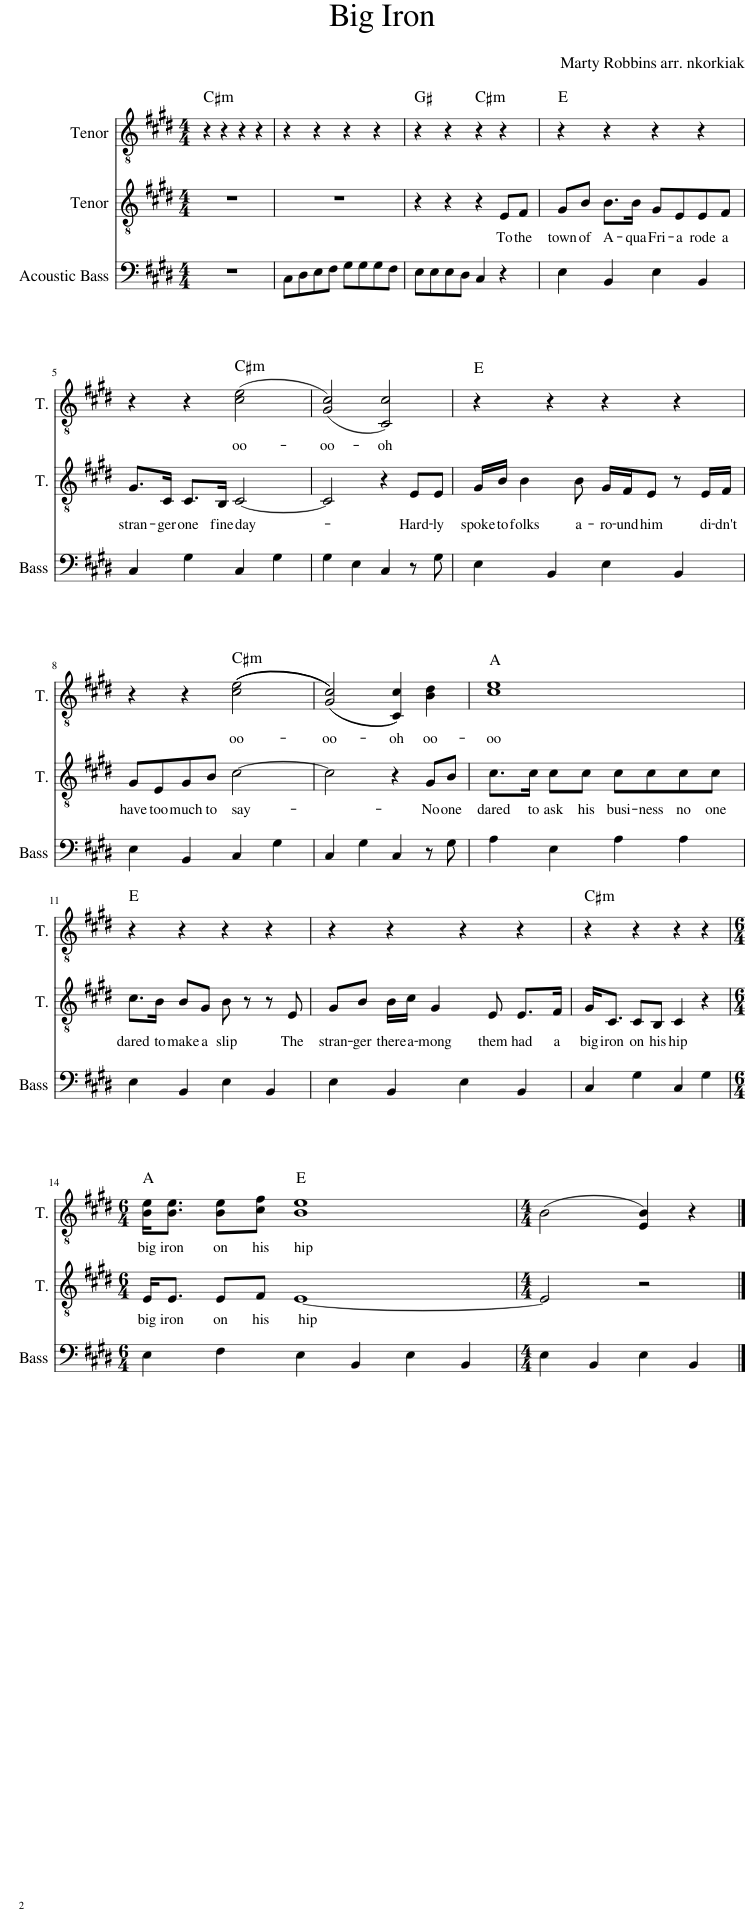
X:1
%%score 1 2 3
L:1/8
M:4/4
I:linebreak $
K:E
V:1 treble-8
V:2 treble-8
V:3 bass transpose=-12
V:1
 z2 z2 z2 z2 | z2 z2 z2 z2 | z2 z2 z2 z2 | z2 z2 z2 z2 |$ z2 z2 ([ce]4 | %5
 ([Gc]4) [Cc]4) | z2 z2 z2 z2 |$ z2 z2 ((([ce]4 | (([Gc]4))) [Cc]2)) [Bd]2 | [ce]8 |$ %10
 z2 z2 z2 z2 | z2 z2 z2 z2 | z2 z2 z2 z2 |$[M:6/4] [Be]<[Be] [Be][cf] [Be]8 |[M:4/4] (B4 [EB]2) z2 |] %15
V:2
 z8 | z8 | z2 z2 z2 EF | GB B>B GEEF |$ G>C C>B, C4- | %5
 C4 z2 EE | G/B/ B2 B G/F/E z E/F/ |$ GEGB c4- | c4 z2 GB | c>c cc cccc |$ %10
 c>B BG B z z E | GB B/c/ G2 E E>F | G<C CB, C2 z2 |$[M:6/4] E<E EF E8- |[M:4/4] E4 z4 |] %15
V:3
 z8 | C,D,E,F, G,G,G,F, | E,E,E,D, C,2 z2 | E,2 B,,2 E,2 B,,2 |$ C,2 G,2 C,2 G,2 | %5
 G,2 E,2 C,2 z G, | E,2 B,,2 E,2 B,,2 |$ E,2 B,,2 C,2 G,2 | C,2 G,2 C,2 z G, | A,2 E,2 A,2 A,2 |$ %10
 E,2 B,,2 E,2 B,,2 | E,2 B,,2 E,2 B,,2 | C,2 G,2 C,2 G,2 |$[M:6/4] E,2 F,2 E,2 B,,2 E,2 B,,2 |[M:4/4] E,2 B,,2 E,2 B,,2 |] %15
